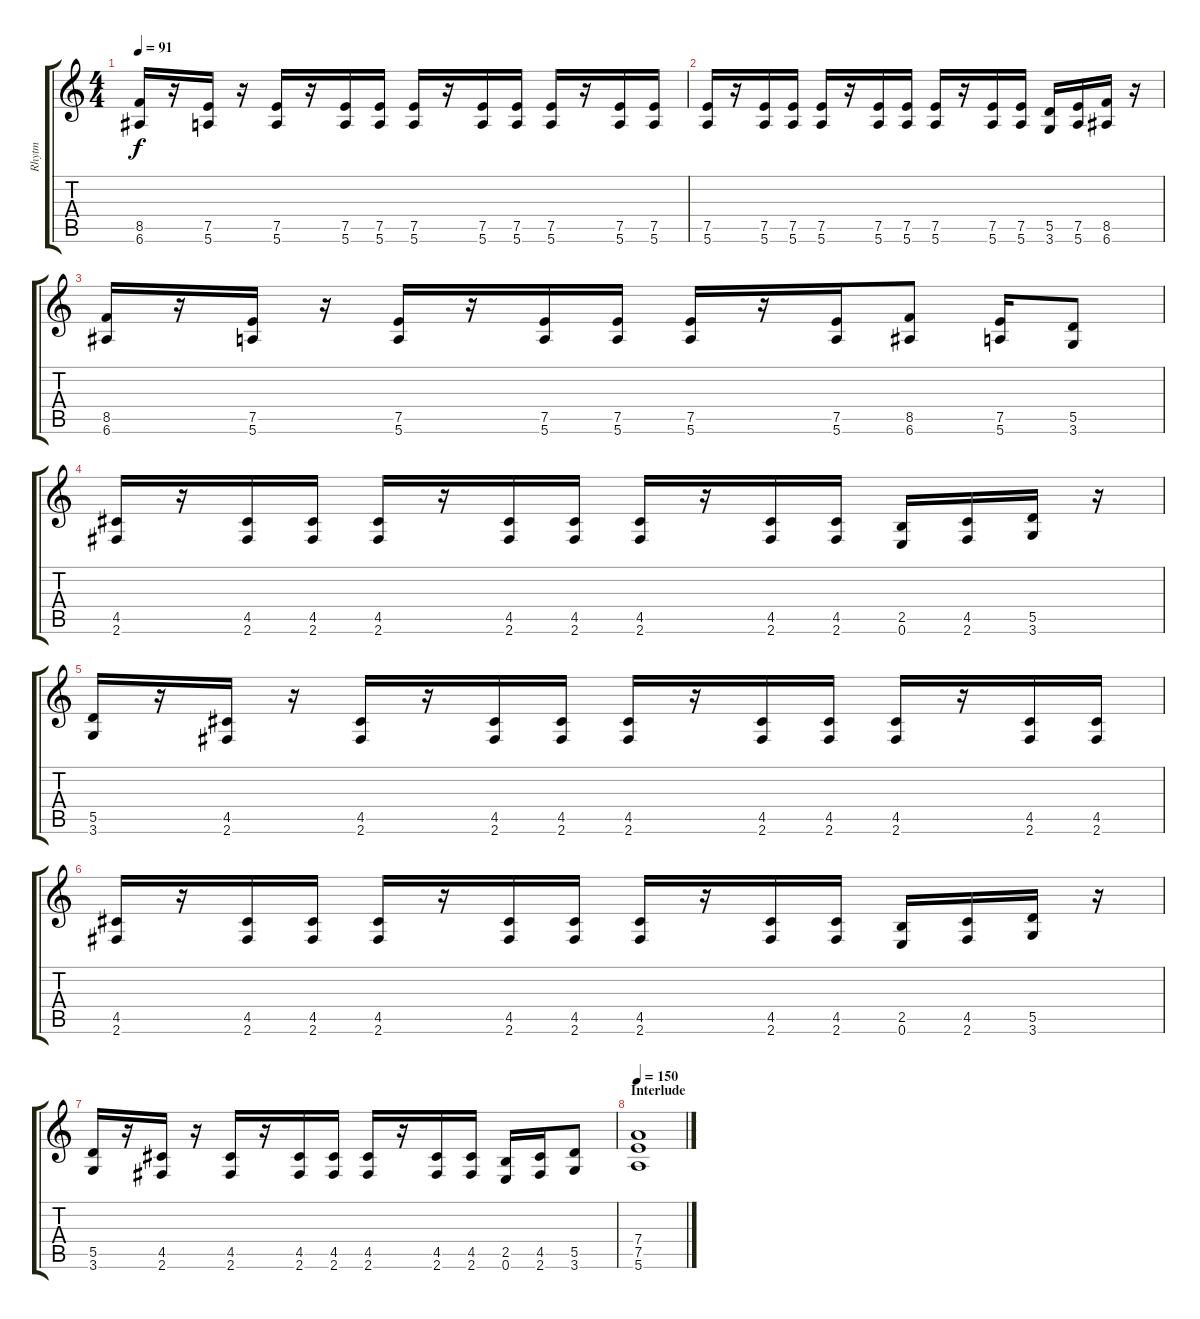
\track ("Rhytm " "Rhytm ") {instrument overdrivenguitar}
\staff {score tabs}
\tuning (E4 B3 G3 D3 A2 E2) {hide}
\ts (4 4)
\tempo 91
\clef g2
\ks c
(8.5 6.6).16{dy f} r.16 (7.5 5.6).16 r.16 (7.5 5.6).16 r.16 (7.5 5.6).16 (7.5 5.6).16 (7.5 5.6).16 r.16 (7.5 5.6).16 (7.5 5.6).16 (7.5 5.6).16 r.16 (7.5 5.6).16 (7.5 5.6).16 |
(7.5 5.6).16 r.16 (7.5 5.6).16 (7.5 5.6).16 (7.5 5.6).16 r.16 (7.5 5.6).16 (7.5 5.6).16 (7.5 5.6).16 r.16 (7.5 5.6).16 (7.5 5.6).16 (5.5 3.6).16 (7.5 5.6).16 (8.5 6.6).16 r.16 |
(8.5 6.6).16 r.16 (7.5 5.6).16 r.16 (7.5 5.6).16 r.16 (7.5 5.6).16 (7.5 5.6).16 (7.5 5.6).16 r.16 (7.5 5.6).16 (8.5 6.6).8 (7.5 5.6).16 (5.5 3.6).8 |
(4.5 2.6).16 r.16 (4.5 2.6).16 (4.5 2.6).16 (4.5 2.6).16 r.16 (4.5 2.6).16 (4.5 2.6).16 (4.5 2.6).16 r.16 (4.5 2.6).16 (4.5 2.6).16 (2.5 0.6).16 (4.5 2.6).16 (5.5 3.6).16 r.16 |
(5.5 3.6).16 r.16 (4.5 2.6).16 r.16 (4.5 2.6).16 r.16 (4.5 2.6).16 (4.5 2.6).16 (4.5 2.6).16 r.16 (4.5 2.6).16 (4.5 2.6).16 (4.5 2.6).16 r.16 (4.5 2.6).16 (4.5 2.6).16 |
(4.5 2.6).16 r.16 (4.5 2.6).16 (4.5 2.6).16 (4.5 2.6).16 r.16 (4.5 2.6).16 (4.5 2.6).16 (4.5 2.6).16 r.16 (4.5 2.6).16 (4.5 2.6).16 (2.5 0.6).16 (4.5 2.6).16 (5.5 3.6).16 r.16 |
(5.5 3.6).16 r.16 (4.5 2.6).16 r.16 (4.5 2.6).16 r.16 (4.5 2.6).16 (4.5 2.6).16 (4.5 2.6).16 r.16 (4.5 2.6).16 (4.5 2.6).16 (2.5 0.6).16 (4.5 2.6).16 (5.5 3.6).8 |
\section ("" "Interlude")
\tempo 150
(7.4 7.5 5.6).1
